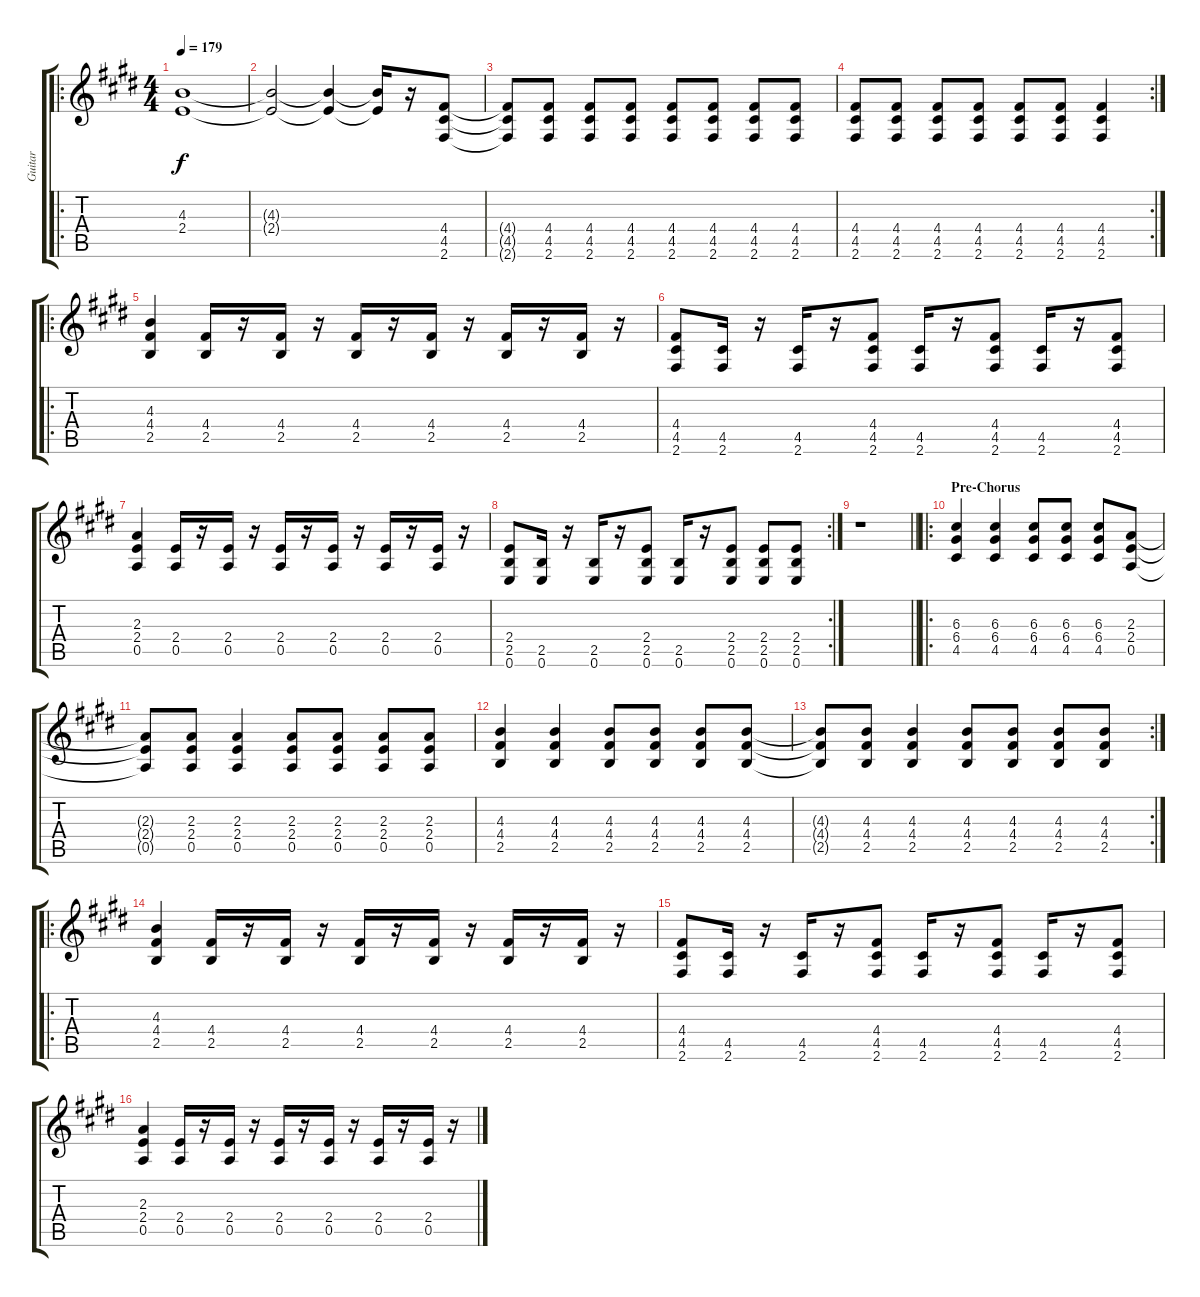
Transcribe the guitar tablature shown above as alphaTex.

\track ("Guitar" "Guitar") {instrument distortionguitar}
\staff {score tabs}
\tuning (E4 B3 G3 D3 A2 E2) {hide}
\ro
\ts (4 4)
\tempo 179
\clef g2
\ks e
(4.3 2.4).1{dy f instrument distortionguitar} |
\ks c#minor
(4.3{t} 2.4{t}).2 (4.3{t} 2.4{t}).4 (4.3{t} 2.4{t}).16 r.16 (4.4 4.5 2.6).8 |
(4.4{t} 4.5{t} 2.6{t}).8 (4.4 4.5 2.6).8 (4.4 4.5 2.6).8 (4.4 4.5 2.6).8 (4.4 4.5 2.6).8 (4.4 4.5 2.6).8 (4.4 4.5 2.6).8 (4.4 4.5 2.6).8 |
\rc 2
(4.4 4.5 2.6).8 (4.4 4.5 2.6).8 (4.4 4.5 2.6).8 (4.4 4.5 2.6).8 (4.4 4.5 2.6).8 (4.4 4.5 2.6).8 (4.4 4.5 2.6).4 |
\ro
\ks e
(4.3 4.4 2.5).4 (4.4 2.5).16 r.16 (4.4 2.5).16 r.16 (4.4 2.5).16 r.16 (4.4 2.5).16 r.16 (4.4 2.5).16 r.16 (4.4 2.5).16 r.16 |
\ks c#minor
(4.4 4.5 2.6).8 (4.5 2.6).16 r.16 (4.5 2.6).16 r.16 (4.4 4.5 2.6).8 (4.5 2.6).16 r.16 (4.4 4.5 2.6).8 (4.5 2.6).16 r.16 (4.4 4.5 2.6).8 |
\ks e
(2.3 2.4 0.5).4 (2.4 0.5).16 r.16 (2.4 0.5).16 r.16 (2.4 0.5).16 r.16 (2.4 0.5).16 r.16 (2.4 0.5).16 r.16 (2.4 0.5).16 r.16 |
\rc 2
\ks c#minor
(2.4 2.5 0.6).8 (2.5 0.6).16 r.16 (2.5 0.6).16 r.16 (2.4 2.5 0.6).8 (2.5 0.6).16 r.16 (2.4 2.5 0.6).8 (2.4 2.5 0.6).8 (2.4 2.5 0.6).8 |
\barLineRight lightlight
r.1 |
\ro
\section ("" "Pre-Chorus")
(6.3 6.4 4.5).4 (6.3 6.4 4.5).4 (6.3 6.4 4.5).8 (6.3 6.4 4.5).8 (6.3 6.4 4.5).8 (2.3 2.4 0.5).8 |
\ks e
(2.3{t} 2.4{t} 0.5{t}).8 (2.3 2.4 0.5).8 (2.3 2.4 0.5).4 (2.3 2.4 0.5).8 (2.3 2.4 0.5).8 (2.3 2.4 0.5).8 (2.3 2.4 0.5).8 |
\ks c#minor
(4.3 4.4 2.5).4 (4.3 4.4 2.5).4 (4.3 4.4 2.5).8 (4.3 4.4 2.5).8 (4.3 4.4 2.5).8 (4.3 4.4 2.5).8 |
\rc 2
(4.3{t} 4.4{t} 2.5{t}).8 (4.3 4.4 2.5).8 (4.3 4.4 2.5).4 (4.3 4.4 2.5).8 (4.3 4.4 2.5).8 (4.3 4.4 2.5).8 (4.3 4.4 2.5).8 |
\ro
\ks e
(4.3 4.4 2.5).4 (4.4 2.5).16 r.16 (4.4 2.5).16 r.16 (4.4 2.5).16 r.16 (4.4 2.5).16 r.16 (4.4 2.5).16 r.16 (4.4 2.5).16 r.16 |
\ks c#minor
(4.4 4.5 2.6).8 (4.5 2.6).16 r.16 (4.5 2.6).16 r.16 (4.4 4.5 2.6).8 (4.5 2.6).16 r.16 (4.4 4.5 2.6).8 (4.5 2.6).16 r.16 (4.4 4.5 2.6).8 |
\ks e
(2.3 2.4 0.5).4 (2.4 0.5).16 r.16 (2.4 0.5).16 r.16 (2.4 0.5).16 r.16 (2.4 0.5).16 r.16 (2.4 0.5).16 r.16 (2.4 0.5).16 r.16
